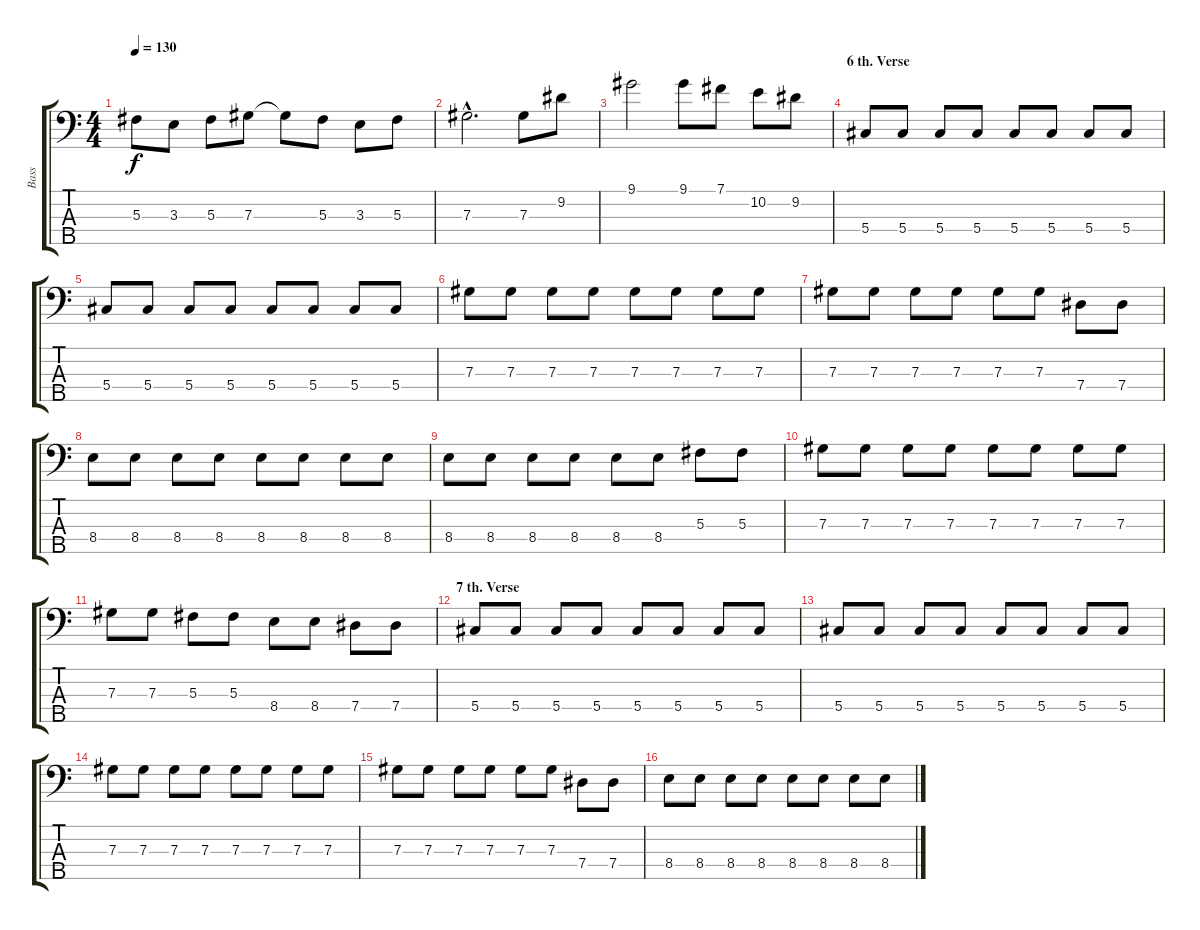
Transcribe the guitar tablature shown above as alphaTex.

\track ("Bass" "Bass") {instrument synthbass2}
\staff {score tabs}
\tuning (B2 Gb2 Db2 Ab1 Eb1) {hide}
\ts (4 4)
\tempo 130
\clef f4
\ks c
5.3.8{dy f} 3.3.8 5.3.8 7.3.8 7.3{t}.8 5.3.8 3.3.8 5.3.8 |
7.3{hac}.2{d} 7.3.8 9.2.8 |
9.1.2 9.1.8 7.1.8 10.2.8 9.2.8 |
\section ("" "6 th. Verse")
5.4.8 5.4.8 5.4.8 5.4.8 5.4.8 5.4.8 5.4.8 5.4.8 |
5.4.8 5.4.8 5.4.8 5.4.8 5.4.8 5.4.8 5.4.8 5.4.8 |
7.3.8 7.3.8 7.3.8 7.3.8 7.3.8 7.3.8 7.3.8 7.3.8 |
7.3.8 7.3.8 7.3.8 7.3.8 7.3.8 7.3.8 7.4.8 7.4.8 |
8.4.8 8.4.8 8.4.8 8.4.8 8.4.8 8.4.8 8.4.8 8.4.8 |
8.4.8 8.4.8 8.4.8 8.4.8 8.4.8 8.4.8 5.3.8 5.3.8 |
7.3.8 7.3.8 7.3.8 7.3.8 7.3.8 7.3.8 7.3.8 7.3.8 |
7.3.8 7.3.8 5.3.8 5.3.8 8.4.8 8.4.8 7.4.8 7.4.8 |
\section ("" "7 th. Verse")
5.4.8 5.4.8 5.4.8 5.4.8 5.4.8 5.4.8 5.4.8 5.4.8 |
5.4.8 5.4.8 5.4.8 5.4.8 5.4.8 5.4.8 5.4.8 5.4.8 |
7.3.8 7.3.8 7.3.8 7.3.8 7.3.8 7.3.8 7.3.8 7.3.8 |
7.3.8 7.3.8 7.3.8 7.3.8 7.3.8 7.3.8 7.4.8 7.4.8 |
8.4.8 8.4.8 8.4.8 8.4.8 8.4.8 8.4.8 8.4.8 8.4.8
